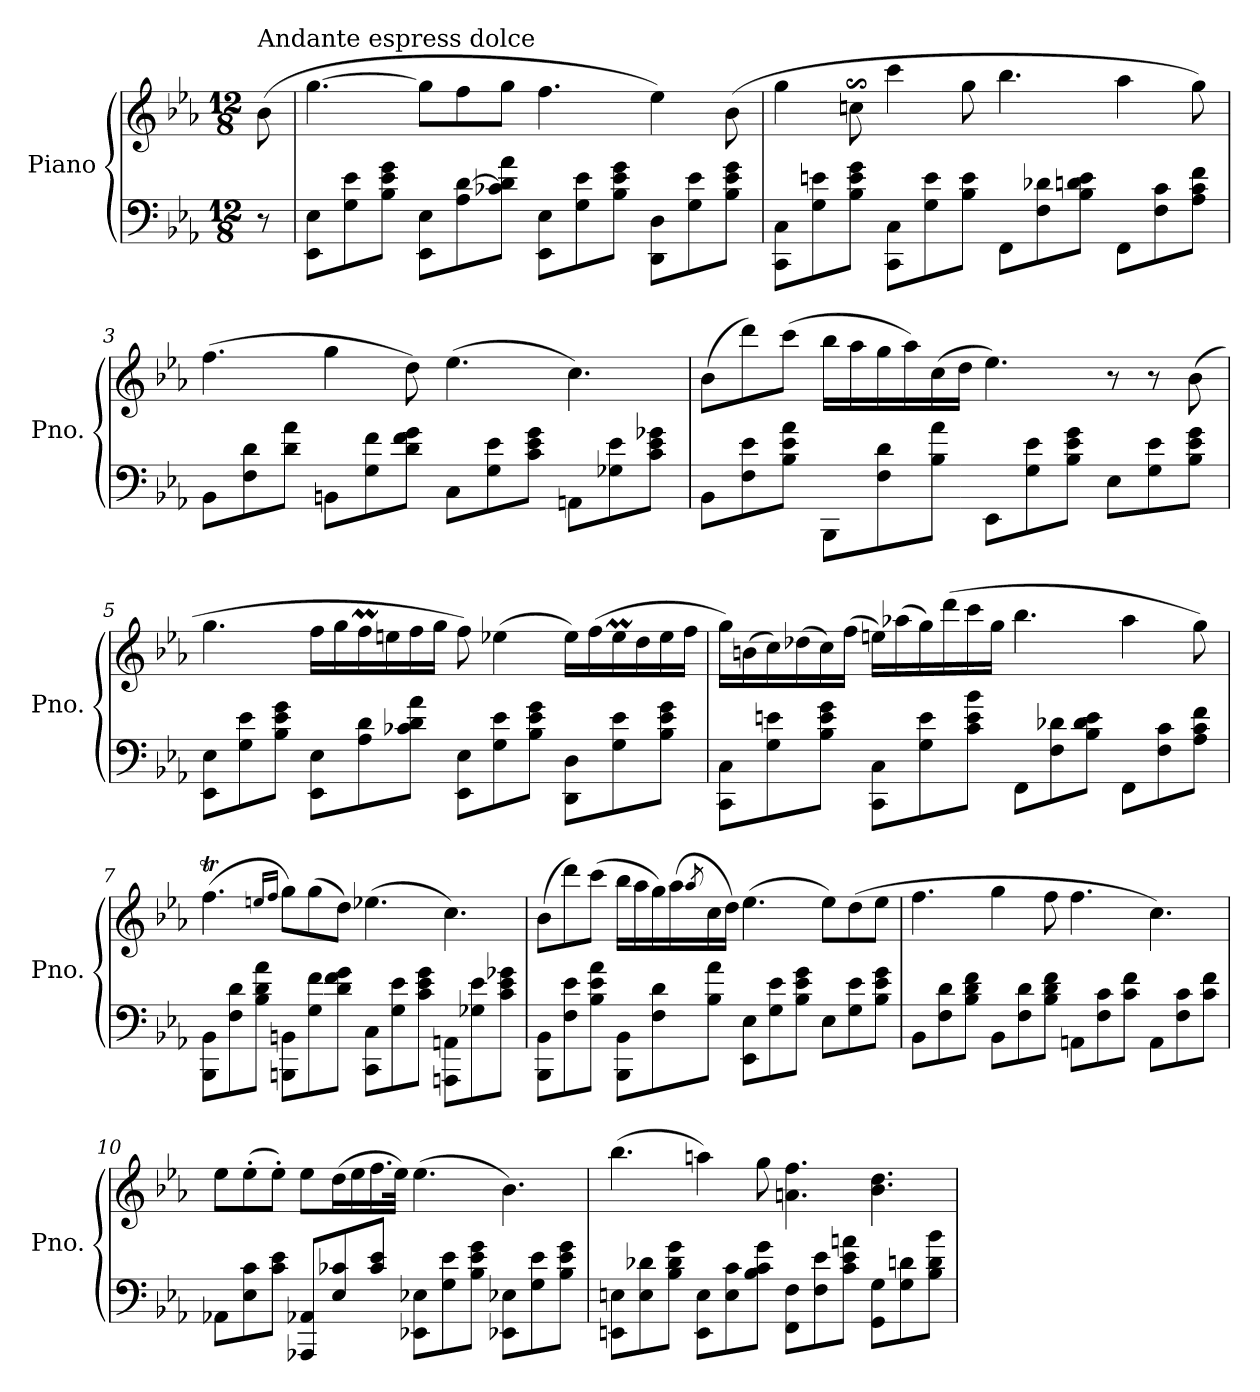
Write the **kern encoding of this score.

**kern	**kern
*part1	*part1
*staff2	*staff1
*I"Piano	*
*I'Pno.	*
*clefF4	*clefG2
*k[b-e-a-]	*k[b-e-a-]
*M12/8	*M12/8
*MM80	*MM80
=	=
!	!LO:TX:a:t=Andante espress dolce
8r	(8b-\
=1	=1
8EE-\ 8E-\L	[4.gg\
8G\ 8e-\	.
8B-\ 8e-\ 8g\J	.
8EE-\ 8E-\L	8gg\L]
8A-\ [8d\	8ff\
8c-X\ 8d\] 8a-\J	8gg\J
8EE-\ 8E-\L	4.ff\
8G\ 8e-\	.
8B-\ 8e-\ 8g\J	.
8DD\ 8D\L	4ee-\)
8G\ 8e-\	.
8B-\ 8e-\ 8g\J	(8b-\
=2	=2
8CC\ 8C\L	4gg\
8G\ 8en\	.
8B-\ 8e\ 8g\J	8ccns$SS\
8CC\ 8C\L	4ccc\
8G\ 8e\	.
8B-\ 8e\J	8gg\
8FF\L	4.bb-\
8F\ 8d-X\	.
8B-\ 8dn\ 8e\J	.
8FF\L	4aa-\
8F\ 8c\	.
8A-\ 8c\ 8f\J	8gg\)
!!LO:LB:g=z
=3	=3
8BB-\L	(4.ff\
8F\ 8d\	.
8d\ 8a-\J	.
8BBn\L	4gg\
8G\ 8f\	.
8d\ 8f\ 8g\J	8dd\)
8C\L	(4.ee-\
8G\ 8e-\	.
8c\ 8e-\ 8g\J	.
8AAn\L	4.cc\)
8G-X\ 8e-\	.
8c\ 8e-\ 8g-X\J	.
=4	=4
8BB-\L	(8b-\L
8F\ 8e-\	8ddd\)
8B-\ 8e-\ 8a-\J	(8ccc\J
8BBB-\L	16bb-\LL
.	16aa-\
8F\ 8d\	16gg\
.	16aa-\)
8B-\ 8a-\J	(16cc\
.	16dd\JJ
8EE-\L	4.ee-\)
8G\ 8e-\	.
8B-\ 8e-\ 8g\J	.
8E-\L	8r
8G\ 8e-\	8r
8B-\ 8e-\ 8g\J	(8b-\
!!LO:LB:g=z
=5	=5
8EE-\ 8E-\L	4.gg\
8G\ 8e-\	.
8B-\ 8e-\ 8g\J	.
8EE-\ 8E-\L	16ff\LL
.	16gg\
8A-\ 8d\	16ffM\
.	16een\
8c-X\ 8d\ 8a-\J	16ff\
.	16gg\JJ
8EE-\ 8E-\L	8ff\)
8G\ 8e-\	(4ee-X\
8B-\ 8e-\ 8g\J	.
8DD\ 8D\L	16ee-\LL)
.	(16ff\
8G\ 8e-\	16ee-M\
.	16dd\
8B-\ 8e-\ 8g\J	16ee-\
.	16ff\JJ
=6	=6
8CC\ 8C\L	16gg\LL)
.	(16bn\
8G\ 8en\	16cc\)
.	(16dd-X\
8B-\ 8e\ 8g\J	16cc\)
.	(16ff\JJ
8CC\ 8C\L	16een\LL)
.	(16aa-X\
8G\ 8e\	16gg\)
.	(16ddd\
8c\ 8e\ 8b-\J	16ccc\
.	16gg\JJ
8FF\L	4.bb-\
8F\ 8d-X\	.
8B-\ 8d-\ 8e\J	.
8FF\L	4aa-\
8F\ 8c\	.
8A-\ 8c\ 8f\J	8gg\)
!!LO:LB:g=z
=7	=7
8BBB-\ 8BB-\L	(4.ffT\
8F\ 8d\	.
8B-\ 8d\ 8a-\J	.
.	16qeen/LL
.	16qff/JJ
8BBBn\ 8BBn\L	8ggTTT\L)
8G\ 8f\	(8gg\
8d\ 8f\ 8g\J	8dd\J)
8CC\ 8C\L	(4.ee-X\
8G\ 8e-\	.
8c\ 8e-\ 8g\J	.
8AAAn\ 8AAn\L	4.cc\)
8G-X\ 8e-\	.
8c\ 8e-\ 8g-X\J	.
=8	=8
8BBB-\ 8BB-\L	(8b-\L
8F\ 8e-\	8ddd\)
8B-\ 8e-\ 8a-\J	(8ccc\J
8BBB-\ 8BB-\L	16bb-\LL
.	16aa-\
8F\ 8d\	16gg\)
.	(16aa-\
.	8qaa-/
8B-\ 8a-\J	16cc\
.	16dd\JJ)
8EE-\ 8E-\L	(4.ee-\
8G\ 8e-\	.
8B-\ 8e-\ 8g\J	.
8E-\L	8ee-\L)
8G\ 8e-\	(8dd\
8B-\ 8e-\ 8g\J	8ee-\J
!!LO:PB:g=z
=9	=9
8BB-\L	4.ff\
8F\ 8d\	.
8B-\ 8d\ 8f\J	.
8BB-\L	4gg\
8F\ 8d\	.
8B-\ 8d\ 8f\J	8ff\
8AAn\L	4.ff\
8F\ 8c\	.
8c\ 8f\J	.
8AA\L	4.cc\)
8F\ 8c\	.
8c\ 8f\J	.
=10	=10
8AA-X\L	8ee-\L
8E-\ 8c\	(8ee-'\
8c\ 8e-\J	8ee-'\J)
8AAA-X/ 8AA-X/L	8ee-\L
8E-/ 8c-X/	(16dd\L
.	16ee-\
8c-/ 8e-/J	16.ff\
.	32ee-\JJk)
8EE-X\ 8E-X\L	(4.ee-\
8G\ 8e-\	.
8B-\ 8e-\ 8g\J	.
8EE-X\ 8E-X\L	4.b-\)
8G\ 8e-\	.
8B-\ 8e-\ 8g\J	.
!!LO:LB:g=z
=11	=11
8EEn\ 8En\L	(4.bb-\
8E\ 8d-X\	.
8B-\ 8d-\ 8g\J	.
8EE\ 8E\L	4aan\)
8E\ 8c\	.
8B-\ 8c\ 8g\J	8gg\
8FF\ 8F\L	4.an\ 4.ff\
8F\ 8e-\	.
8c\ 8e-\ 8an\J	.
8GG\ 8G\L	4.b-\ 4.dd\
8G\ 8dn\	.
8B-\ 8d\ 8b-\J	.
=	=
*-	*-
